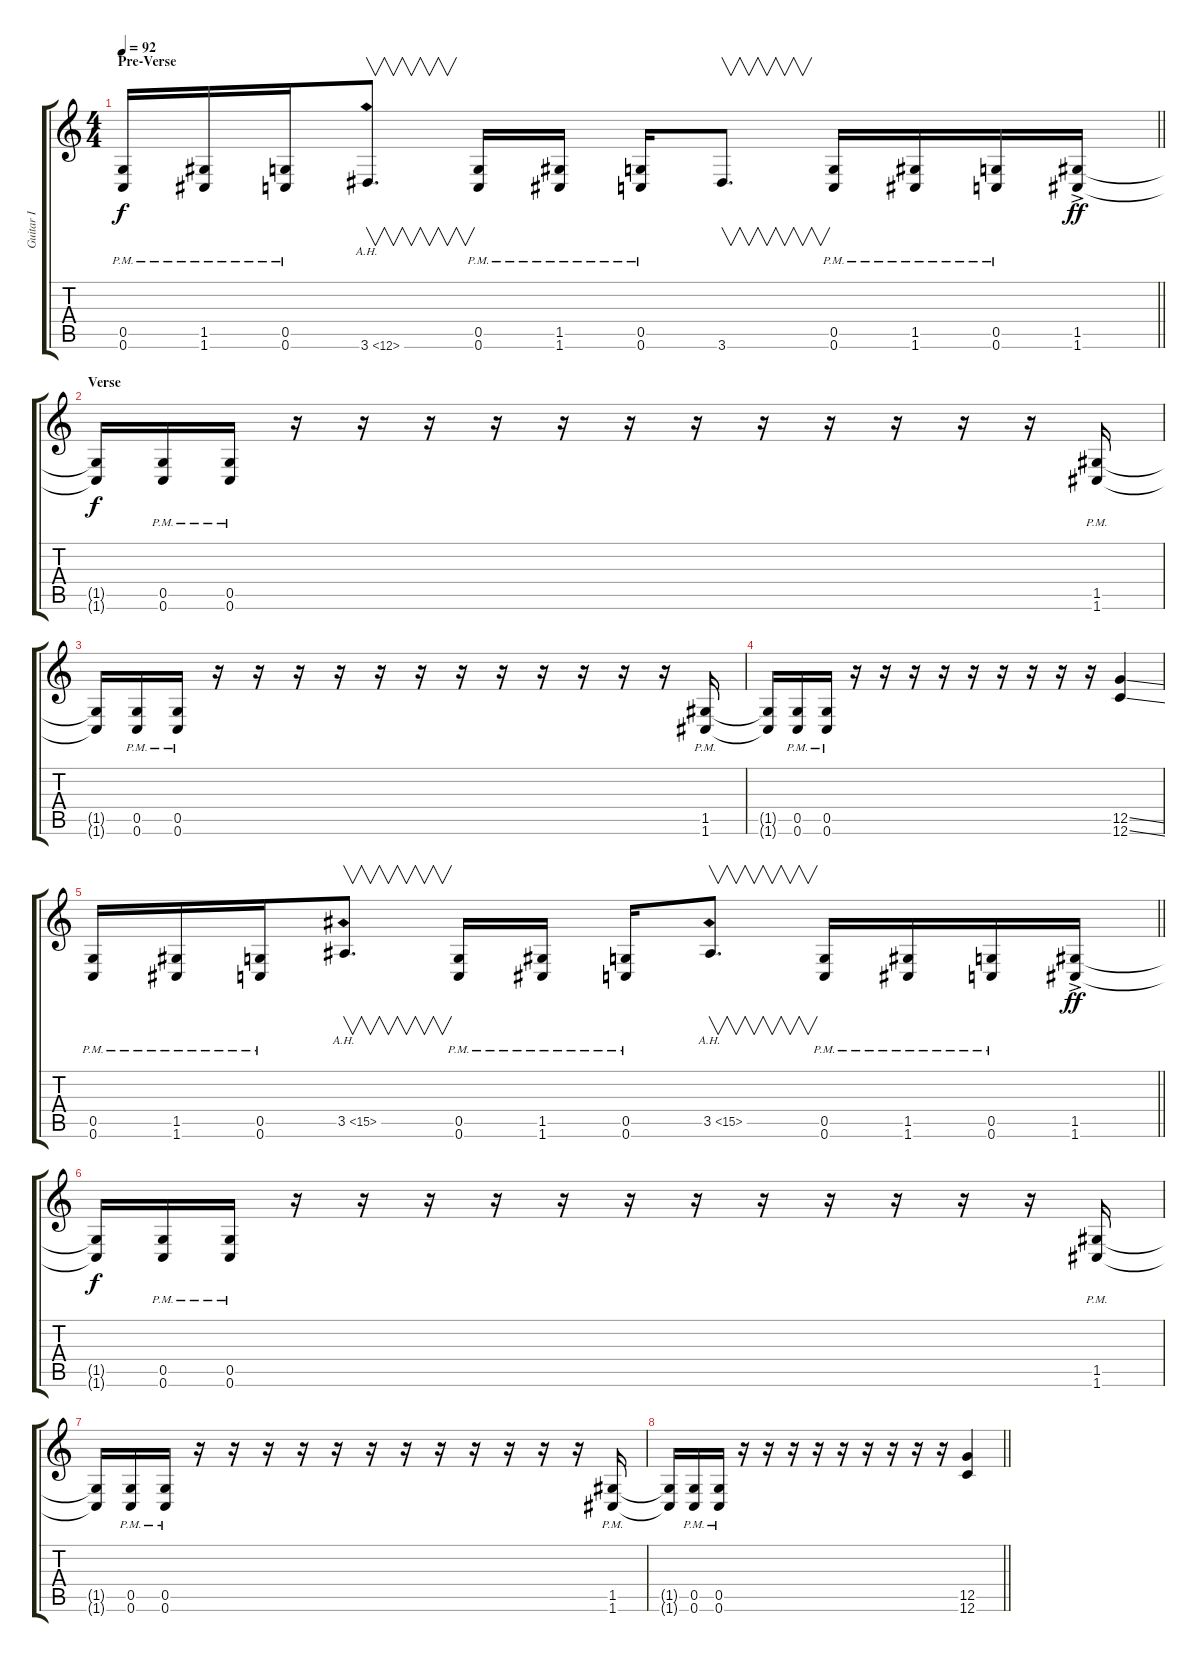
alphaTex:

\track ("Guitar I" "Guitar I") {instrument distortionguitar}
\staff {score tabs}
\tuning (D4 A3 F3 C3 G2 C2) {hide}
\ts (4 4)
\section ("" "Pre-Verse")
\tempo 92
\clef g2
\barLineRight lightlight
\ks c
(0.5{pm} 0.6{pm}).16{dy f} (1.5{pm} 1.6{pm}).16 (0.5{pm} 0.6{pm}).16 3.6{ah 9}.8{v d} (0.5{pm} 0.6{pm}).16 (1.5{pm} 1.6{pm}).16 (0.5{pm} 0.6{pm}).16 3.6.8{v d} (0.5{pm} 0.6{pm}).16 (1.5{pm} 1.6{pm}).16 (0.5{pm} 0.6{pm}).16 (1.5 1.6{ac}).16{dy ff} |
\section ("" "Verse")
(1.5{t} 1.6{t}).16{dy f} (0.5{pm} 0.6{pm}).16 (0.5{pm} 0.6{pm}).16 r.16 r.16 r.16 r.16 r.16 r.16 r.16 r.16 r.16 r.16 r.16 r.16 (1.5{pm} 1.6{pm}).16 |
(1.5{t} 1.6{t}).16 (0.5{pm} 0.6{pm}).16 (0.5{pm} 0.6{pm}).16 r.16 r.16 r.16 r.16 r.16 r.16 r.16 r.16 r.16 r.16 r.16 r.16 (1.5{pm} 1.6{pm}).16 |
(1.5{t} 1.6{t}).16 (0.5{pm} 0.6{pm}).16 (0.5{pm} 0.6{pm}).16 r.16 r.16 r.16 r.16 r.16 r.16 r.16 r.16 r.16 (12.5{ss} 12.6{ss}).4 |
\barLineRight lightlight
(0.5{pm} 0.6{pm}).16 (1.5{pm} 1.6{pm}).16 (0.5{pm} 0.6{pm}).16 3.5{ah 12}.8{v d} (0.5{pm} 0.6{pm}).16 (1.5{pm} 1.6{pm}).16 (0.5{pm} 0.6{pm}).16 3.5{ah 12}.8{v d} (0.5{pm} 0.6{pm}).16 (1.5{pm} 1.6{pm}).16 (0.5{pm} 0.6{pm}).16 (1.5{ac} 1.6).16{dy ff} |
(1.5{t} 1.6{t}).16{dy f} (0.5{pm} 0.6{pm}).16 (0.5{pm} 0.6{pm}).16 r.16 r.16 r.16 r.16 r.16 r.16 r.16 r.16 r.16 r.16 r.16 r.16 (1.5{pm} 1.6{pm}).16 |
(1.5{t} 1.6{t}).16 (0.5{pm} 0.6{pm}).16 (0.5{pm} 0.6{pm}).16 r.16 r.16 r.16 r.16 r.16 r.16 r.16 r.16 r.16 r.16 r.16 r.16 (1.5{pm} 1.6{pm}).16 |
\barLineRight lightlight
(1.5{t} 1.6{t}).16 (0.5{pm} 0.6{pm}).16 (0.5{pm} 0.6{pm}).16 r.16 r.16 r.16 r.16 r.16 r.16 r.16 r.16 r.16 (12.5{ss} 12.6{ss}).4
